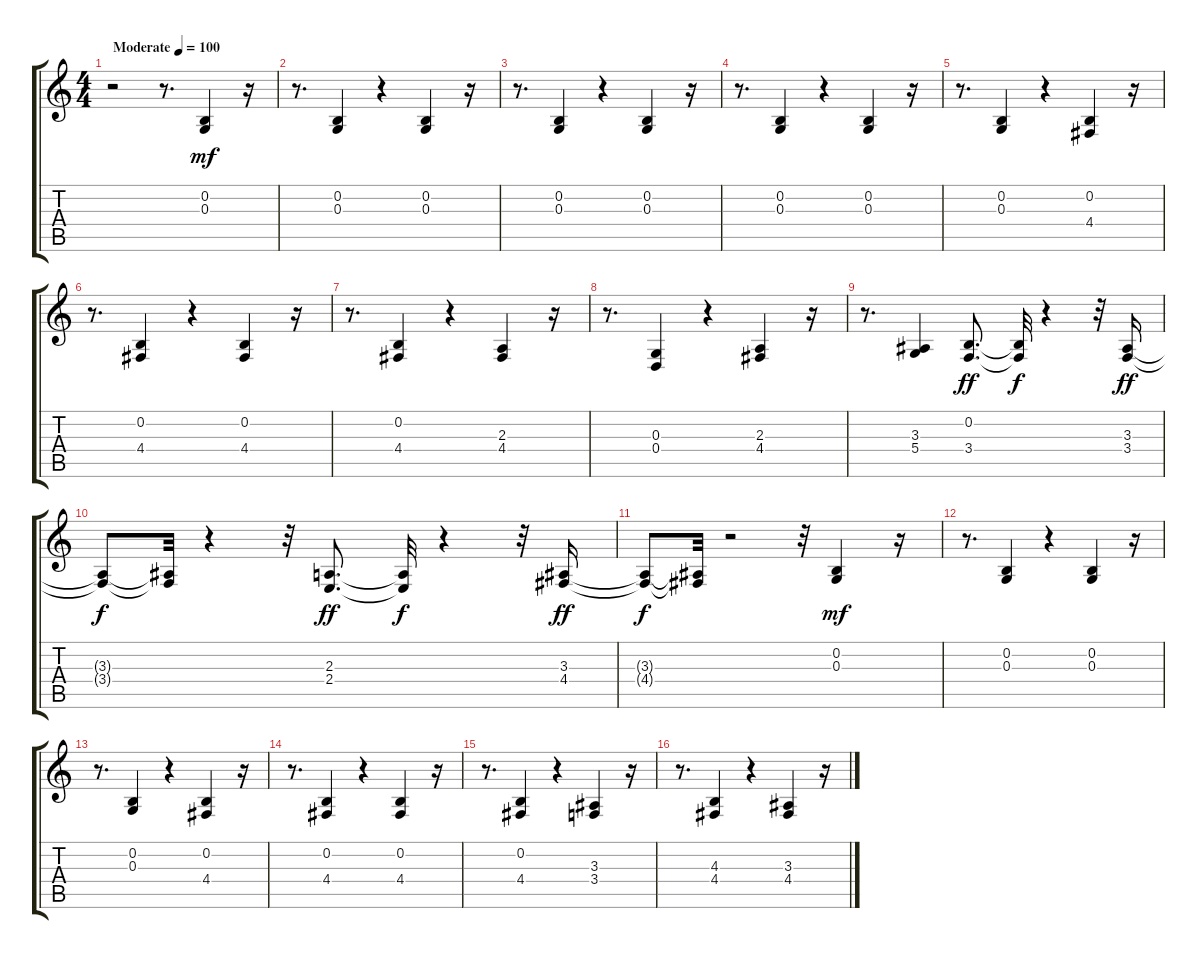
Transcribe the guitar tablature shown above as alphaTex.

\track "" {instrument trombone}
\staff {score tabs}
\tuning (E4 B3 G3 D3 A2 E2) {hide}
\ts (4 4)
\tempo (100 "Moderate")
\clef g2
\ks c
r.2{dy mf instrument trombone} r.8{d} (0.2 0.3).4 r.16 |
r.8{d} (0.2 0.3).4 r.4 (0.2 0.3).4 r.16 |
r.8{d} (0.2 0.3).4 r.4 (0.2 0.3).4 r.16 |
r.8{d} (0.2 0.3).4 r.4 (0.2 0.3).4 r.16 |
r.8{d} (0.2 0.3).4 r.4 (0.2 4.4).4 r.16 |
r.8{d} (0.2 4.4).4 r.4 (0.2 4.4).4 r.16 |
r.8{d} (0.2 4.4).4 r.4 (2.3 4.4).4 r.16 |
r.8{d} (0.3 0.4).4 r.4 (2.3 4.4).4 r.16 |
r.8{d} (3.3 5.4).4 (0.2 3.4).8{d dy ff} (0.2{t} 3.4{t}).32{dy f} r.4 r.32 (3.3 3.4).16{dy ff} |
(3.3{t} 3.4{t}).8{dy f} (3.3{t} 3.4{t}).32 r.4 r.32 (2.3 2.4).8{d dy ff} (2.3{t} 2.4{t}).32{dy f} r.4 r.32 (3.3 4.4).16{dy ff} |
(3.3{t} 4.4{t}).8{dy f} (3.3{t} 4.4{t}).32 r.2 r.32 (0.2 0.3).4{dy mf} r.16 |
r.8{d} (0.2 0.3).4 r.4 (0.2 0.3).4 r.16 |
r.8{d} (0.2 0.3).4 r.4 (0.2 4.4).4 r.16 |
r.8{d} (0.2 4.4).4 r.4 (0.2 4.4).4 r.16 |
r.8{d} (0.2 4.4).4 r.4 (3.3 3.4).4 r.16 |
r.8{d} (4.3 4.4).4 r.4 (3.3 4.4).4 r.16
